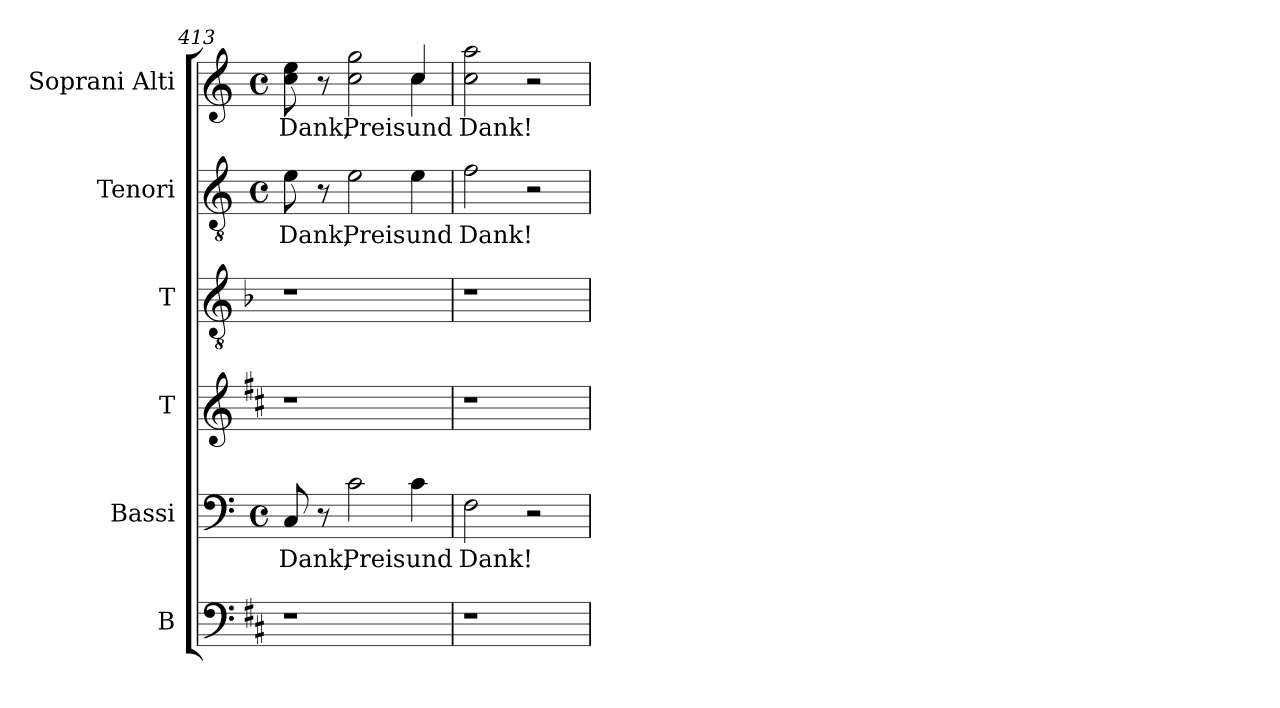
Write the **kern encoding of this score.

**kern	**kern	**text	**kern	**kern	**kern	**text	**kern	**text
*part6	*part5	*part5	*part4	*part3	*part2	*part2	*part1	*part1
*staff6	*staff5	*staff5	*staff4	*staff3	*staff2	*staff2	*staff1	*staff1
*I"B	*I"Bassi	*	*I"T	*I"T	*I"Tenori	*	*I"Soprani  Alti	*
*I'B	*I'B	*	*I'T	*I'T	*I'T	*	*I'S  A	*
*clefF4	*clefF4	*	*clefG2	*clefGv2	*clefGv2	*	*clefG2	*
*k[f#c#]	*k[]	*	*k[f#c#]	*k[b-]	*k[]	*	*k[]	*
*D:	*C:	*	*D:	*F:	*C:	*	*C:	*
*	*M4/4	*	*	*	*M4/4	*	*M4/4	*
*	*met(c)	*	*	*	*met(c)	*	*met(c)	*
=413	=413	=413	=413	=413	=413	=413	=413	=413
!	!	!LO:LY:b:cj	!	!	!	!LO:LY:b:cj	!	!LO:LY:b:cj
*	*	*	*	*	*	*	*^	*
1r	8C/	Dank,	1r	1r	8e\	Dank,	2.ryy	8ee\ 8cc\	Dank,
.	8r	.	.	.	8r	.	.	8r	.
!	!	!LO:LY:b:cj	!	!	!	!LO:LY:b:cj	!	!	!LO:LY:b:cj
.	2c\	Preis	.	.	2e\	Preis	.	2gg\ 2cc\	Preis
!	!	!LO:LY:b:cj	!	!	!	!LO:LY:b:cj	!	!	!LO:LY:b:cj
.	4c\	und	.	.	4e\	und	4cc/	4cc\	und
=414	=414	=414	=414	=414	=414	=414	=414	=414	=414
!	!	!LO:LY:b:cj	!	!	!	!LO:LY:b:cj	!	!	!LO:LY:b:cj
*	*	*	*	*	*	*	*v	*v	*
1r	2F\	Dank!	1r	1r	2f\	Dank!	2aa\ 2cc\	Dank!
.	2r	.	.	.	2r	.	2r	.
=	=	=	=	=	=	=	=	=
*-	*-	*-	*-	*-	*-	*-	*-	*-
